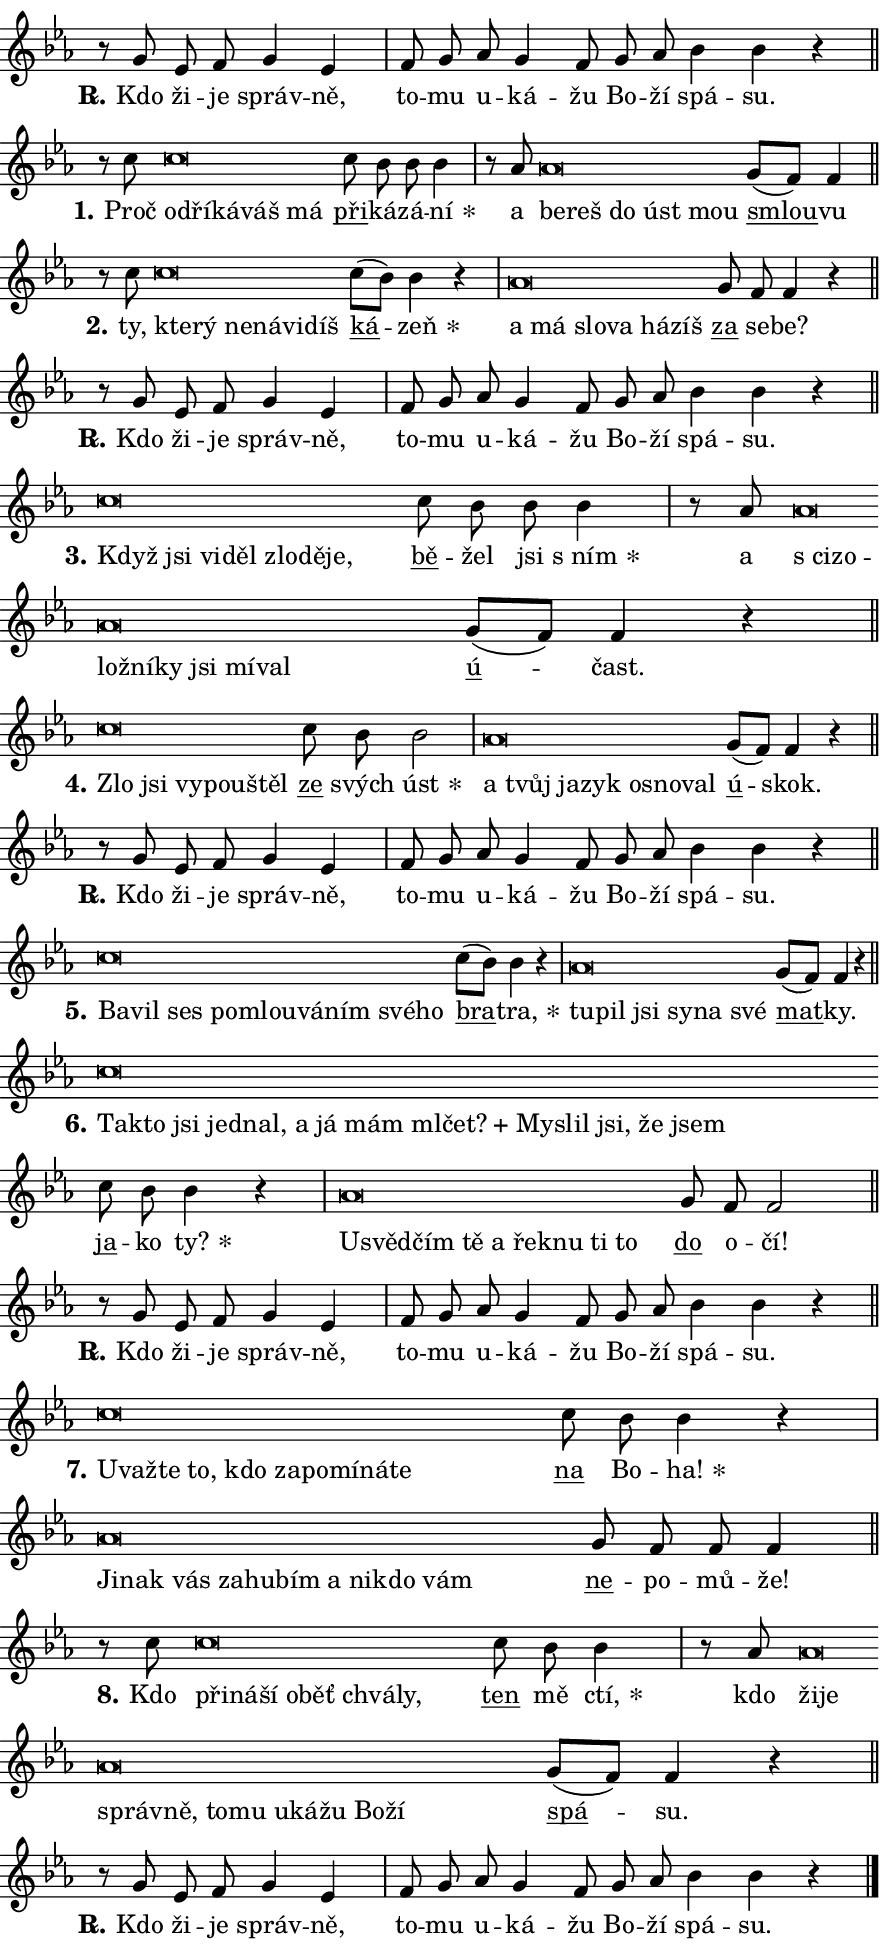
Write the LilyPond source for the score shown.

\version "2.24.0"
\header { tagline = "" }
\paper {
  indent = 0\cm
  top-margin = 0\cm
  right-margin = 0.13\cm % to fit lyric hyphens
  bottom-margin = 0\cm
  left-margin = 0\cm
  paper-width = 15\cm
  page-breaking = #ly:one-page-breaking
  system-system-spacing.basic-distance = #11
  score-system-spacing.basic-distance = #11
  ragged-last = ##f
}


%% Author: Thomas Morley
%% https://lists.gnu.org/archive/html/lilypond-user/2020-05/msg00002.html
#(define (line-position grob)
"Returns position of @var[grob} in current system:
   @code{'start}, if at first time-step
   @code{'end}, if at last time-step
   @code{'middle} otherwise
"
  (let* ((col (ly:item-get-column grob))
         (ln (ly:grob-object col 'left-neighbor))
         (rn (ly:grob-object col 'right-neighbor))
         (col-to-check-left (if (ly:grob? ln) ln col))
         (col-to-check-right (if (ly:grob? rn) rn col))
         (break-dir-left
           (and
             (ly:grob-property col-to-check-left 'non-musical #f)
             (ly:item-break-dir col-to-check-left)))
         (break-dir-right
           (and
             (ly:grob-property col-to-check-right 'non-musical #f)
             (ly:item-break-dir col-to-check-right))))
        (cond ((eqv? 1 break-dir-left) 'start)
              ((eqv? -1 break-dir-right) 'end)
              (else 'middle))))

#(define (tranparent-at-line-position vctor)
  (lambda (grob)
  "Relying on @code{line-position} select the relevant enry from @var{vctor}.
Used to determine transparency,"
    (case (line-position grob)
      ((end) (not (vector-ref vctor 0)))
      ((middle) (not (vector-ref vctor 1)))
      ((start) (not (vector-ref vctor 2))))))

noteHeadBreakVisibility =
#(define-music-function (break-visibility)(vector?)
"Makes @code{NoteHead}s transparent relying on @var{break-visibility}"
#{
  \override NoteHead.transparent =
    #(tranparent-at-line-position break-visibility)
#})

#(define delete-ledgers-for-transparent-note-heads
  (lambda (grob)
    "Reads whether a @code{NoteHead} is transparent.
If so this @code{NoteHead} is removed from @code{'note-heads} from
@var{grob}, which is supposed to be @code{LedgerLineSpanner}.
As a result ledgers are not printed for this @code{NoteHead}"
    (let* ((nhds-array (ly:grob-object grob 'note-heads))
           (nhds-list
             (if (ly:grob-array? nhds-array)
                 (ly:grob-array->list nhds-array)
                 '()))
           ;; Relies on the transparent-property being done before
           ;; Staff.LedgerLineSpanner.after-line-breaking is executed.
           ;; This is fragile ...
           (to-keep
             (remove
               (lambda (nhd)
                 (ly:grob-property nhd 'transparent #f))
               nhds-list)))
      ;; TODO find a better method to iterate over grob-arrays, similiar
      ;; to filter/remove etc for lists
      ;; For now rebuilt from scratch
      (set! (ly:grob-object grob 'note-heads)  '())
      (for-each
        (lambda (nhd)
          (ly:pointer-group-interface::add-grob grob 'note-heads nhd))
        to-keep))))

squashNotes = {
  \override NoteHead.X-extent = #'(-0.2 . 0.2)
  \override NoteHead.Y-extent = #'(-0.75 . 0)
  \override NoteHead.stencil =
    #(lambda (grob)
       (let ((pos (ly:grob-property grob 'staff-position)))
         (begin
           (if (< pos -7) (display "ERROR: Lower brevis then expected\n") (display ""))
           (if (<= pos -6) ly:text-interface::print ly:note-head::print))))
}
unSquashNotes = {
  \revert NoteHead.X-extent
  \revert NoteHead.Y-extent
  \revert NoteHead.stencil
}

hideNotes = \noteHeadBreakVisibility #begin-of-line-visible
unHideNotes = \noteHeadBreakVisibility #all-visible

% work-around for resetting accidentals
% https://lilypond.org/doc/v2.23/Documentation/notation/displaying-rhythms#unmetered-music
cadenzaMeasure = {
  \cadenzaOff
  \partial 1024 s1024
  \cadenzaOn
}

#(define-markup-command (accent layout props text) (markup?)
  "Underline accented syllable"
  (interpret-markup layout props
    #{\markup \override #'(offset . 4.3) \underline { #text }#}))

responsum = \markup \concat {
  "R" \hspace #-1.05 \path #0.1 #'((moveto 0 0.07) (lineto 0.9 0.8)) \hspace #0.05 "."
}

spaceSize = #0.6828661417322834 % exact space size for TeX Gyre Schola

\layout {
  \context {
    \Staff
    \remove "Time_signature_engraver"
    \override LedgerLineSpanner.after-line-breaking = #delete-ledgers-for-transparent-note-heads
  }
  \context {
    \Lyrics {
      \override LyricSpace.minimum-distance = \spaceSize
      \override LyricText.font-name = #"TeX Gyre Schola"
      \override LyricText.font-size = 1
      \override StanzaNumber.font-name = #"TeX Gyre Schola Bold"
      \override StanzaNumber.font-size = 1
    }
  }
  \context {
    \Score 
    \override NoteHead.text =
      #(lambda (grob) 
        (let ((pos (ly:grob-property grob 'staff-position)))
          #{\markup {
            \combine
              \halign #-0.55 \raise #(if (= pos -6) 0 0.5) \override #'(thickness . 2) \draw-line #'(3.2 . 0)
              \musicglyph "noteheads.sM1"
          }#}))
  }
}

% magnetic-lyrics.ily
%
%   written by
%     Jean Abou Samra <jean@abou-samra.fr>
%     Werner Lemberg <wl@gnu.org>
%
%   adapted by
%     Jiri Hon <jiri.hon@gmail.com>
%
% Version 2022-Apr-15

% https://www.mail-archive.com/lilypond-user@gnu.org/msg149350.html

#(define (Left_hyphen_pointer_engraver context)
   "Collect syllable-hyphen-syllable occurrences in lyrics and store
them in properties.  This engraver only looks to the left.  For
example, if the lyrics input is @code{foo -- bar}, it does the
following.

@itemize @bullet
@item
Set the @code{text} property of the @code{LyricHyphen} grob between
@q{foo} and @q{bar} to @code{foo}.

@item
Set the @code{left-hyphen} property of the @code{LyricText} grob with
text @q{foo} to the @code{LyricHyphen} grob between @q{foo} and
@q{bar}.
@end itemize

Use this auxiliary engraver in combination with the
@code{lyric-@/text::@/apply-@/magnetic-@/offset!} hook."
   (let ((hyphen #f)
         (text #f))
     (make-engraver
      (acknowledgers
       ((lyric-syllable-interface engraver grob source-engraver)
        (set! text grob)))
      (end-acknowledgers
       ((lyric-hyphen-interface engraver grob source-engraver)
        ;(when (not (grob::has-interface grob 'lyric-space-interface))
          (set! hyphen grob)));)
      ((stop-translation-timestep engraver)
       (when (and text hyphen)
         (ly:grob-set-object! text 'left-hyphen hyphen))
       (set! text #f)
       (set! hyphen #f)))))

#(define (lyric-text::apply-magnetic-offset! grob)
   "If the space between two syllables is less than the value in
property @code{LyricText@/.details@/.squash-threshold}, move the right
syllable to the left so that it gets concatenated with the left
syllable.

Use this function as a hook for
@code{LyricText@/.after-@/line-@/breaking} if the
@code{Left_@/hyphen_@/pointer_@/engraver} is active."
   (let ((hyphen (ly:grob-object grob 'left-hyphen #f)))
     (when hyphen
       (let ((left-text (ly:spanner-bound hyphen LEFT)))
         (when (grob::has-interface left-text 'lyric-syllable-interface)
           (let* ((common (ly:grob-common-refpoint grob left-text X))
                  (this-x-ext (ly:grob-extent grob common X))
                  (left-x-ext
                   (begin
                     ;; Trigger magnetism for left-text.
                     (ly:grob-property left-text 'after-line-breaking)
                     (ly:grob-extent left-text common X)))
                  ;; `delta` is the gap width between two syllables.
                  (delta (- (interval-start this-x-ext)
                            (interval-end left-x-ext)))
                  (details (ly:grob-property grob 'details))
                  (threshold (assoc-get 'squash-threshold details 0.2)))
             (when (< delta threshold)
               (let* (;; We have to manipulate the input text so that
                      ;; ligatures crossing syllable boundaries are not
                      ;; disabled.  For languages based on the Latin
                      ;; script this is essentially a beautification.
                      ;; However, for non-Western scripts it can be a
                      ;; necessity.
                      (lt (ly:grob-property left-text 'text))
                      (rt (ly:grob-property grob 'text))
                      (is-space (grob::has-interface hyphen 'lyric-space-interface))
                      (space (if is-space " " ""))
                      (extra-delta (if is-space spaceSize 0))
                      ;; Append new syllable.
                      (ltrt-space (if (and (string? lt) (string? rt))
                                (string-append lt space rt)
                                (make-concat-markup (list lt space rt))))
                      ;; Right-align `ltrt` to the right side.
                      (ltrt-space-markup (grob-interpret-markup
                               grob
                               (make-translate-markup
                                (cons (interval-length this-x-ext) 0)
                                (make-right-align-markup ltrt-space)))))
                 (begin
                   ;; Don't print `left-text`.
                   (ly:grob-set-property! left-text 'stencil #f)
                   ;; Set text and stencil (which holds all collected
                   ;; syllables so far) and shift it to the left.
                   (ly:grob-set-property! grob 'text ltrt-space)
                   (ly:grob-set-property! grob 'stencil ltrt-space-markup)
                   (ly:grob-translate-axis! grob (- (- delta extra-delta)) X))))))))))


#(define (lyric-hyphen::displace-bounds-first grob)
   ;; Make very sure this callback isn't triggered too early.
   (let ((left (ly:spanner-bound grob LEFT))
         (right (ly:spanner-bound grob RIGHT)))
     (ly:grob-property left 'after-line-breaking)
     (ly:grob-property right 'after-line-breaking)
     (ly:lyric-hyphen::print grob)))

squashThreshold = #0.4

\layout {
  \context {
    \Lyrics
    \consists #Left_hyphen_pointer_engraver
    \override LyricText.after-line-breaking =
      #lyric-text::apply-magnetic-offset!
    \override LyricHyphen.stencil = #lyric-hyphen::displace-bounds-first
    \override LyricText.details.squash-threshold = \squashThreshold
    \override LyricHyphen.minimum-distance = 0
    \override LyricHyphen.minimum-length = \squashThreshold
  }
}

squashText = \override LyricText.details.squash-threshold = 9999
unSquashText = \override LyricText.details.squash-threshold = \squashThreshold

leftText = \override LyricText.self-alignment-X = #LEFT
unLeftText = \revert LyricText.self-alignment-X

starOffset = #(lambda (grob) 
                (let ((x_offset (ly:self-alignment-interface::aligned-on-x-parent grob)))
                  (if (= x_offset 0) 0 (+ x_offset 1.2))))

star = #(define-music-function (syllable)(string?)
"Append star separator at the end of a syllable"
#{
  \once \override LyricText.X-offset = #starOffset
  \lyricmode { \markup {
    #syllable
    \override #'((font-name . "TeX Gyre Schola Bold")) \hspace #0.2 \lower #0.65 \larger "*"
  } }
#})

starAccent = #(define-music-function (syllable)(string?)
"Append star separator at the end of a syllable and make accent"
#{
  \once \override LyricText.X-offset = #starOffset
  \lyricmode { \markup {
    \accent #syllable
    \override #'((font-name . "TeX Gyre Schola Bold")) \hspace #0.2 \lower #0.65 \larger "*"
  } }
#})

breath = #(define-music-function (syllable)(string?)
"Append breathing indicator at the end of a syllable"
#{
  \lyricmode { \markup { #syllable "+" } }
#})

optionalBreath = #(define-music-function (syllable)(string?)
"Append optional breathing indicator at the end of a syllable"
#{
  \lyricmode { \markup { #syllable "(+)" } }
#})


\score {
    <<
        \new Voice = "melody" { \cadenzaOn \key es \major \relative { r8 g' es f g4 es \cadenzaMeasure \bar "|" f8 g \bar "" as g4 f8 \bar "" g as \bar "" bes4 bes r \cadenzaMeasure \bar "||" \break } }
        \new Lyrics \lyricsto "melody" { \lyricmode { \set stanza = \responsum
Kdo ži -- je správ -- ně, to -- mu u -- ká -- žu Bo -- ží spá -- su. } }
    >>
    \layout {}
}

\score {
    <<
        \new Voice = "melody" { \cadenzaOn \key es \major \relative { r8 c''8 \squashNotes c\breve*1/16 \hideNotes \breve*1/16 \bar "" \breve*1/16 \bar "" \breve*1/16 \breve*1/16 \bar "" \unHideNotes \unSquashNotes \bar "" c8 bes bes bes4 \cadenzaMeasure \bar "|" r8 as8 \squashNotes as\breve*1/16 \hideNotes \breve*1/16 \bar "" \breve*1/16 \bar "" \breve*1/16 \breve*1/16 \bar "" \unHideNotes \unSquashNotes \bar "" g8[( f)] f4 \cadenzaMeasure \bar "||" \break } }
        \new Lyrics \lyricsto "melody" { \lyricmode { \set stanza = "1."
Proč \leftText od -- \squashText ří -- ká -- váš má \unLeftText \unSquashText \markup \accent při -- ká -- zá -- \star ní a \leftText be -- \squashText reš do úst mou \unLeftText \unSquashText \markup \accent smlou -- vu } }
    >>
    \layout {}
}

\score {
    <<
        \new Voice = "melody" { \cadenzaOn \key es \major \relative { r8 c''8 \squashNotes c\breve*1/16 \hideNotes \breve*1/16 \bar "" \breve*1/16 \bar "" \breve*1/16 \bar "" \breve*1/16 \breve*1/16 \bar "" \unHideNotes \unSquashNotes \bar "" c8[( bes)] bes4 r \cadenzaMeasure \bar "|" \squashNotes as\breve*1/16 \hideNotes \breve*1/16 \bar "" \breve*1/16 \bar "" \breve*1/16 \bar "" \breve*1/16 \breve*1/16 \bar "" \unHideNotes \unSquashNotes \bar "" g8 f f4 r \cadenzaMeasure \bar "||" \break } }
        \new Lyrics \lyricsto "melody" { \lyricmode { \set stanza = "2."
ty, \leftText kte -- \squashText rý ne -- ná -- vi -- díš \unLeftText \unSquashText \markup \accent ká -- \star zeň \leftText a \squashText má slo -- va há -- zíš \unLeftText \unSquashText \markup \accent za se -- be? } }
    >>
    \layout {}
}

\score {
    <<
        \new Voice = "melody" { \cadenzaOn \key es \major \relative { r8 g' es f g4 es \cadenzaMeasure \bar "|" f8 g \bar "" as g4 f8 \bar "" g as \bar "" bes4 bes r \cadenzaMeasure \bar "||" \break } }
        \new Lyrics \lyricsto "melody" { \lyricmode { \set stanza = \responsum
Kdo ži -- je správ -- ně, to -- mu u -- ká -- žu Bo -- ží spá -- su. } }
    >>
    \layout {}
}

\score {
    <<
        \new Voice = "melody" { \cadenzaOn \key es \major \relative { \squashNotes c''\breve*1/16 \hideNotes \breve*1/16 \bar "" \breve*1/16 \bar "" \breve*1/16 \bar "" \breve*1/16 \bar "" \breve*1/16 \breve*1/16 \bar "" \unHideNotes \unSquashNotes \bar "" c8 bes bes bes4 \cadenzaMeasure \bar "|" r8 as8 \squashNotes as\breve*1/16 \hideNotes \breve*1/16 \bar "" \breve*1/16 \bar "" \breve*1/16 \bar "" \breve*1/16 \bar "" \breve*1/16 \bar "" \breve*1/16 \breve*1/16 \bar "" \unHideNotes \unSquashNotes \bar "" g8[( f)] f4 r \cadenzaMeasure \bar "||" \break } }
        \new Lyrics \lyricsto "melody" { \lyricmode { \set stanza = "3."
\leftText Když \squashText jsi vi -- děl zlo -- dě -- je, \unLeftText \unSquashText \markup \accent bě -- žel jsi \star "s ním" a \leftText "s ci" -- \squashText zo -- lož -- ní -- ky jsi mí -- val \unLeftText \unSquashText \markup \accent ú -- čast. } }
    >>
    \layout {}
}

\score {
    <<
        \new Voice = "melody" { \cadenzaOn \key es \major \relative { \squashNotes c''\breve*1/16 \hideNotes \breve*1/16 \bar "" \breve*1/16 \bar "" \breve*1/16 \breve*1/16 \bar "" \unHideNotes \unSquashNotes \bar "" c8 bes bes2 \cadenzaMeasure \bar "|" \squashNotes as\breve*1/16 \hideNotes \breve*1/16 \bar "" \breve*1/16 \bar "" \breve*1/16 \bar "" \breve*1/16 \bar "" \breve*1/16 \breve*1/16 \bar "" \unHideNotes \unSquashNotes \bar "" g8[( f)] f4 r \cadenzaMeasure \bar "||" \break } }
        \new Lyrics \lyricsto "melody" { \lyricmode { \set stanza = "4."
\leftText Zlo \squashText jsi vy -- pou -- štěl \unLeftText \unSquashText \markup \accent ze svých \star úst \leftText a \squashText tvůj ja -- zyk os -- no -- val \unLeftText \unSquashText \markup \accent ú -- skok. } }
    >>
    \layout {}
}

\score {
    <<
        \new Voice = "melody" { \cadenzaOn \key es \major \relative { r8 g' es f g4 es \cadenzaMeasure \bar "|" f8 g \bar "" as g4 f8 \bar "" g as \bar "" bes4 bes r \cadenzaMeasure \bar "||" \break } }
        \new Lyrics \lyricsto "melody" { \lyricmode { \set stanza = \responsum
Kdo ži -- je správ -- ně, to -- mu u -- ká -- žu Bo -- ží spá -- su. } }
    >>
    \layout {}
}

\score {
    <<
        \new Voice = "melody" { \cadenzaOn \key es \major \relative { \squashNotes c''\breve*1/16 \hideNotes \breve*1/16 \bar "" \breve*1/16 \bar "" \breve*1/16 \bar "" \breve*1/16 \bar "" \breve*1/16 \bar "" \breve*1/16 \bar "" \breve*1/16 \breve*1/16 \bar "" \unHideNotes \unSquashNotes \bar "" c8[( bes)] bes4 r \cadenzaMeasure \bar "|" \squashNotes as\breve*1/16 \hideNotes \breve*1/16 \bar "" \breve*1/16 \bar "" \breve*1/16 \bar "" \breve*1/16 \breve*1/16 \bar "" \unHideNotes \unSquashNotes \bar "" g8[( f)] f4 r \cadenzaMeasure \bar "||" \break } }
        \new Lyrics \lyricsto "melody" { \lyricmode { \set stanza = "5."
\leftText Ba -- \squashText vil ses po -- mlou -- vá -- ním své -- ho \unLeftText \unSquashText \markup \accent bra -- \star tra, \leftText tu -- \squashText pil jsi sy -- na své \unLeftText \unSquashText \markup \accent mat -- ky. } }
    >>
    \layout {}
}

\score {
    <<
        \new Voice = "melody" { \cadenzaOn \key es \major \relative { \squashNotes c''\breve*1/16 \hideNotes \breve*1/16 \bar "" \breve*1/16 \bar "" \breve*1/16 \bar "" \breve*1/16 \bar "" \breve*1/16 \bar "" \breve*1/16 \bar "" \breve*1/16 \bar "" \breve*1/16 \bar "" \breve*1/16 \bar "" \breve*1/16 \bar "" \breve*1/16 \bar "" \breve*1/16 \bar "" \breve*1/16 \breve*1/16 \bar "" \unHideNotes \unSquashNotes \bar "" c8 bes bes4 r \cadenzaMeasure \bar "|" \squashNotes as\breve*1/16 \hideNotes \breve*1/16 \bar "" \breve*1/16 \bar "" \breve*1/16 \bar "" \breve*1/16 \bar "" \breve*1/16 \bar "" \breve*1/16 \bar "" \breve*1/16 \breve*1/16 \bar "" \unHideNotes \unSquashNotes \bar "" g8 f f2 \cadenzaMeasure \bar "||" \break } }
        \new Lyrics \lyricsto "melody" { \lyricmode { \set stanza = "6."
\leftText Tak -- \squashText to jsi jed -- nal, a já mám ml -- \breath "čet?" My -- slil jsi, že jsem \unLeftText \unSquashText \markup \accent ja -- ko \star ty? \leftText U -- \squashText svěd -- čím tě a řek -- nu ti to \unLeftText \unSquashText \markup \accent do o -- čí! } }
    >>
    \layout {}
}

\score {
    <<
        \new Voice = "melody" { \cadenzaOn \key es \major \relative { r8 g' es f g4 es \cadenzaMeasure \bar "|" f8 g \bar "" as g4 f8 \bar "" g as \bar "" bes4 bes r \cadenzaMeasure \bar "||" \break } }
        \new Lyrics \lyricsto "melody" { \lyricmode { \set stanza = \responsum
Kdo ži -- je správ -- ně, to -- mu u -- ká -- žu Bo -- ží spá -- su. } }
    >>
    \layout {}
}

\score {
    <<
        \new Voice = "melody" { \cadenzaOn \key es \major \relative { \squashNotes c''\breve*1/16 \hideNotes \breve*1/16 \bar "" \breve*1/16 \bar "" \breve*1/16 \bar "" \breve*1/16 \bar "" \breve*1/16 \bar "" \breve*1/16 \bar "" \breve*1/16 \bar "" \breve*1/16 \breve*1/16 \bar "" \unHideNotes \unSquashNotes \bar "" c8 bes bes4 r \cadenzaMeasure \bar "|" \squashNotes as\breve*1/16 \hideNotes \breve*1/16 \bar "" \breve*1/16 \bar "" \breve*1/16 \bar "" \breve*1/16 \bar "" \breve*1/16 \bar "" \breve*1/16 \bar "" \breve*1/16 \bar "" \breve*1/16 \breve*1/16 \bar "" \unHideNotes \unSquashNotes \bar "" g8 f f f4 \cadenzaMeasure \bar "||" \break } }
        \new Lyrics \lyricsto "melody" { \lyricmode { \set stanza = "7."
\leftText U -- \squashText važ -- te to, kdo za -- po -- mí -- ná -- te \unLeftText \unSquashText \markup \accent na Bo -- \star ha! \leftText Ji -- \squashText nak vás za -- hu -- bím a ni -- kdo vám \unLeftText \unSquashText \markup \accent ne -- po -- mů -- že! } }
    >>
    \layout {}
}

\score {
    <<
        \new Voice = "melody" { \cadenzaOn \key es \major \relative { r8 c''8 \squashNotes c\breve*1/16 \hideNotes \breve*1/16 \bar "" \breve*1/16 \bar "" \breve*1/16 \bar "" \breve*1/16 \bar "" \breve*1/16 \breve*1/16 \bar "" \unHideNotes \unSquashNotes \bar "" c8 bes bes4 \cadenzaMeasure \bar "|" r8 as8 \squashNotes as\breve*1/16 \hideNotes \breve*1/16 \bar "" \breve*1/16 \bar "" \breve*1/16 \bar "" \breve*1/16 \bar "" \breve*1/16 \bar "" \breve*1/16 \bar "" \breve*1/16 \bar "" \breve*1/16 \bar "" \breve*1/16 \breve*1/16 \bar "" \unHideNotes \unSquashNotes \bar "" g8[( f)] f4 r \cadenzaMeasure \bar "||" \break } }
        \new Lyrics \lyricsto "melody" { \lyricmode { \set stanza = "8."
Kdo \leftText při -- \squashText ná -- ší o -- běť chvá -- ly, \unLeftText \unSquashText \markup \accent ten mě \star ctí, kdo \leftText ži -- \squashText je správ -- ně, to -- mu u -- ká -- žu Bo -- ží \unLeftText \unSquashText \markup \accent spá -- su. } }
    >>
    \layout {}
}

\score {
    <<
        \new Voice = "melody" { \cadenzaOn \key es \major \relative { r8 g' es f g4 es \cadenzaMeasure \bar "|" f8 g \bar "" as g4 f8 \bar "" g as \bar "" bes4 bes r \cadenzaMeasure \bar "||" \break } \bar "|." }
        \new Lyrics \lyricsto "melody" { \lyricmode { \set stanza = \responsum
Kdo ži -- je správ -- ně, to -- mu u -- ká -- žu Bo -- ží spá -- su. } }
    >>
    \layout {}
}
